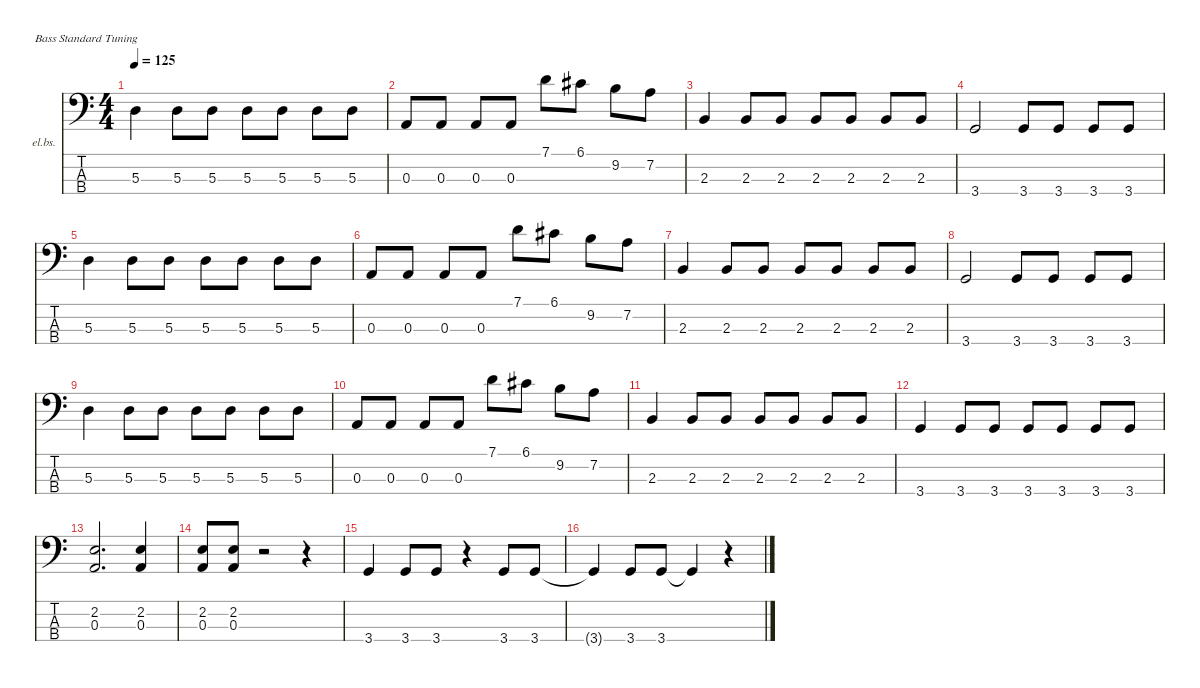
\defaultSystemsLayout 4
\hideDynamics
\bracketExtendMode nobrackets
\firstSystemTrackNameOrientation horizontal
\otherSystemsTrackNameOrientation horizontal
\track ("Bass" "el.bs.") {instrument electricbassfinger}
\staff {score tabs}
\tuning (G2 D2 A1 E1)
\ts (4 4)
\tempo 125
\clef f4
\ks c
5.3.4{dy f} 5.3.8 5.3.8 5.3.8 5.3.8 5.3.8 5.3.8 |
0.3.8 0.3.8 0.3.8 0.3.8 7.1.8 6.1{acc #}.8 9.2.8 7.2.8 |
2.3.4 2.3.8 2.3.8 2.3.8 2.3.8 2.3.8 2.3.8 |
3.4.2 3.4.8 3.4.8 3.4.8 3.4.8 |
5.3.4 5.3.8 5.3.8 5.3.8 5.3.8 5.3.8 5.3.8 |
0.3.8 0.3.8 0.3.8 0.3.8 7.1.8 6.1{acc #}.8 9.2.8 7.2.8 |
2.3.4 2.3.8 2.3.8 2.3.8 2.3.8 2.3.8 2.3.8 |
3.4.2 3.4.8 3.4.8 3.4.8 3.4.8 |
5.3.4 5.3.8 5.3.8 5.3.8 5.3.8 5.3.8 5.3.8 |
0.3.8 0.3.8 0.3.8 0.3.8 7.1.8 6.1{acc #}.8 9.2.8 7.2.8 |
2.3.4 2.3.8 2.3.8 2.3.8 2.3.8 2.3.8 2.3.8 |
3.4.4 3.4.8 3.4.8 3.4.8 3.4.8 3.4.8 3.4.8 |
(2.2 0.3).2{d} (2.2 0.3).4 |
(2.2 0.3).8 (2.2 0.3).8 r.2 r.4 |
3.4.4 3.4.8 3.4.8 r.4 3.4.8 3.4.8 |
3.4{t}.4 3.4.8 3.4.8 3.4{t}.4 r.4
